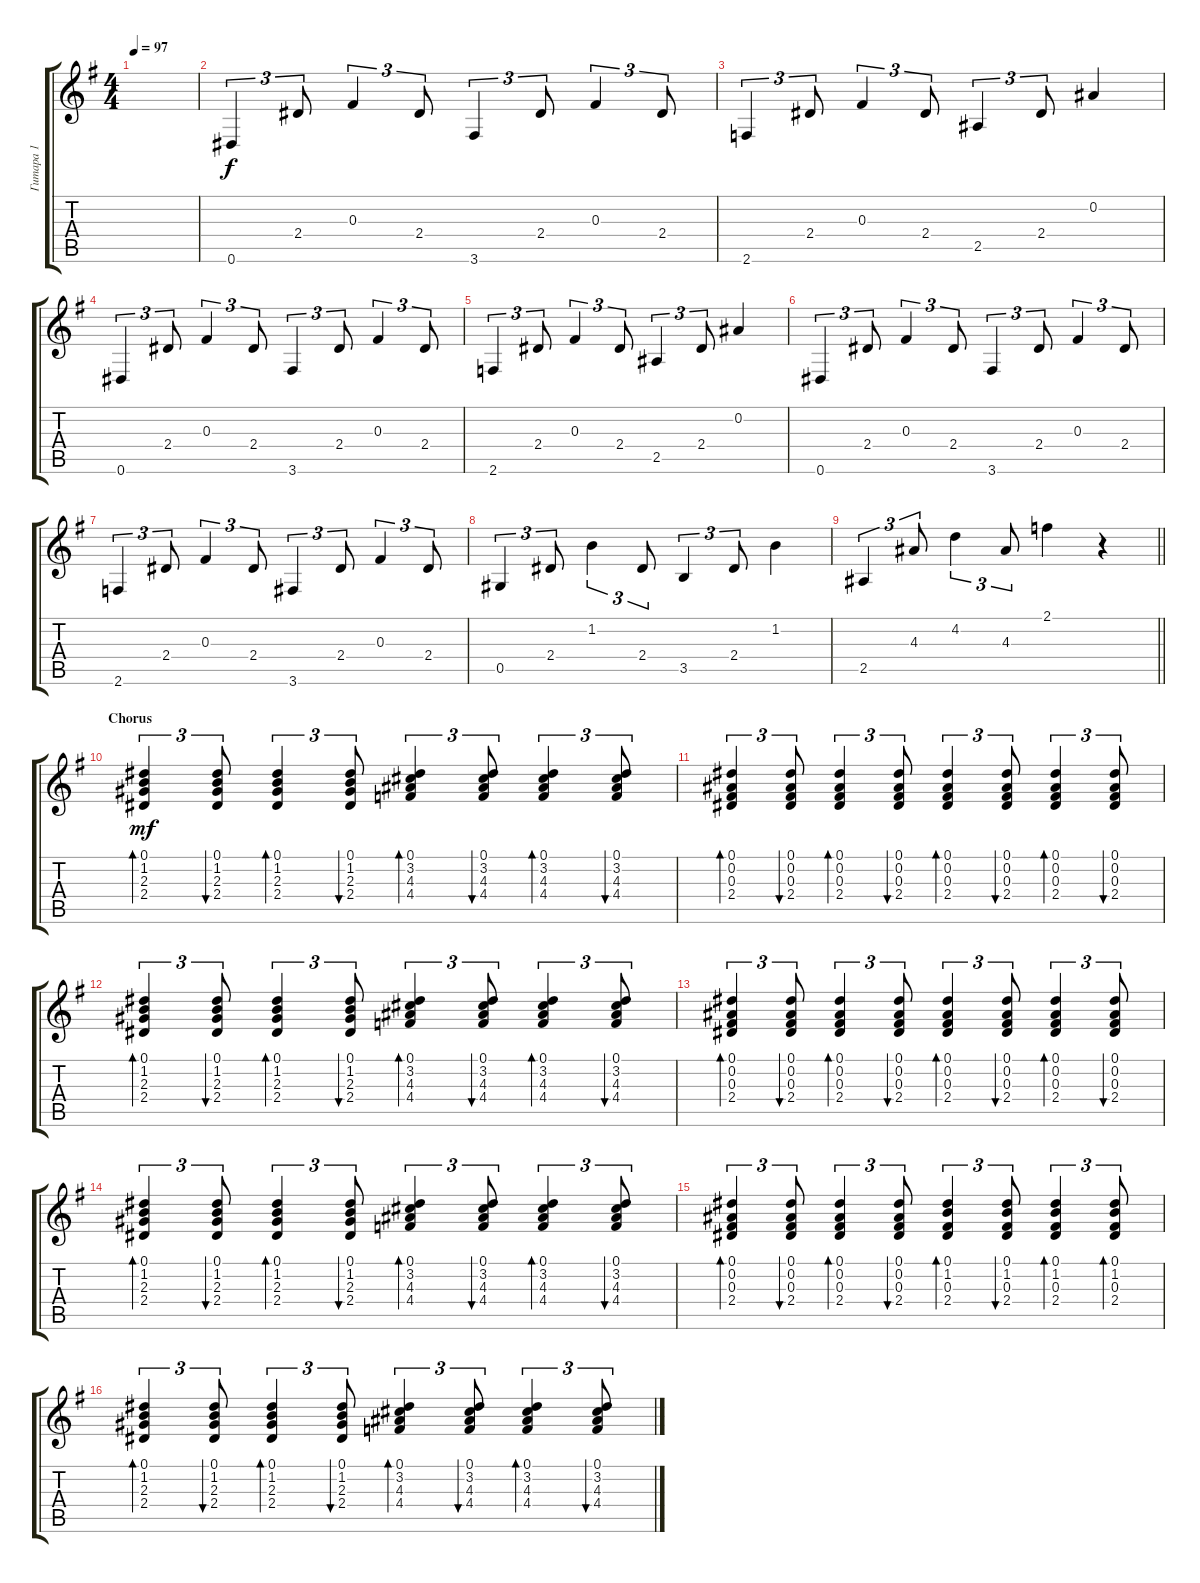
\track ("Гитара 1" "Гитара 1") {instrument acousticguitarsteel}
\staff {score tabs}
\tuning (Eb4 Bb3 Gb3 Db3 Ab2 Eb2) {hide}
\ts (4 4)
\tempo 97
\clef g2
\ks eminor
|
0.6.4{tu (3 2)} 2.4.8{tu (3 2)} 0.3.4{tu (3 2)} 2.4.8{tu (3 2)} 3.6.4{tu (3 2)} 2.4.8{tu (3 2)} 0.3.4{tu (3 2)} 2.4.8{tu (3 2)} |
2.6.4{tu (3 2)} 2.4.8{tu (3 2)} 0.3.4{tu (3 2)} 2.4.8{tu (3 2)} 2.5.4{tu (3 2)} 2.4.8{tu (3 2)} 0.2.4 |
0.6.4{tu (3 2)} 2.4.8{tu (3 2)} 0.3.4{tu (3 2)} 2.4.8{tu (3 2)} 3.6.4{tu (3 2)} 2.4.8{tu (3 2)} 0.3.4{tu (3 2)} 2.4.8{tu (3 2)} |
2.6.4{tu (3 2)} 2.4.8{tu (3 2)} 0.3.4{tu (3 2)} 2.4.8{tu (3 2)} 2.5.4{tu (3 2)} 2.4.8{tu (3 2)} 0.2.4 |
0.6.4{tu (3 2)} 2.4.8{tu (3 2)} 0.3.4{tu (3 2)} 2.4.8{tu (3 2)} 3.6.4{tu (3 2)} 2.4.8{tu (3 2)} 0.3.4{tu (3 2)} 2.4.8{tu (3 2)} |
2.6.4{tu (3 2)} 2.4.8{tu (3 2)} 0.3.4{tu (3 2)} 2.4.8{tu (3 2)} 3.6.4{tu (3 2)} 2.4.8{tu (3 2)} 0.3.4{tu (3 2)} 2.4.8{tu (3 2)} |
0.5.4{tu (3 2)} 2.4.8{tu (3 2)} 1.2.4{tu (3 2)} 2.4.8{tu (3 2)} 3.5.4{tu (3 2)} 2.4.8{tu (3 2)} 1.2.4 |
\barLineRight lightlight
2.5.4{tu (3 2)} 4.3.8{tu (3 2)} 4.2.4{tu (3 2)} 4.3.8{tu (3 2)} 2.1.4 r.4 |
\section ("" "Chorus")
(0.1 1.2 2.3 2.4).4{tu (3 2) bd 60 dy mf} (0.1 1.2 2.3 2.4).8{tu (3 2) bu 60} (0.1 1.2 2.3 2.4).4{tu (3 2) bd 60} (0.1 1.2 2.3 2.4).8{tu (3 2) bu 60} (0.1 3.2 4.3 4.4).4{tu (3 2) bd 60} (0.1 3.2 4.3 4.4).8{tu (3 2) bu 60} (0.1 3.2 4.3 4.4).4{tu (3 2) bd 60} (0.1 3.2 4.3 4.4).8{tu (3 2) bu 60} |
(0.1 0.2 0.3 2.4).4{tu (3 2) bd 120} (0.1 0.2 0.3 2.4).8{tu (3 2) bu 60} (0.1 0.2 0.3 2.4).4{tu (3 2) bd 60} (0.1 0.2 0.3 2.4).8{tu (3 2) bu 60} (0.1 0.2 0.3 2.4).4{tu (3 2) bd 120} (0.1 0.2 0.3 2.4).8{tu (3 2) bu 60} (0.1 0.2 0.3 2.4).4{tu (3 2) bd 60} (0.1 0.2 0.3 2.4).8{tu (3 2) bu 60} |
(0.1 1.2 2.3 2.4).4{tu (3 2) bd 60} (0.1 1.2 2.3 2.4).8{tu (3 2) bu 60} (0.1 1.2 2.3 2.4).4{tu (3 2) bd 60} (0.1 1.2 2.3 2.4).8{tu (3 2) bu 60} (0.1 3.2 4.3 4.4).4{tu (3 2) bd 60} (0.1 3.2 4.3 4.4).8{tu (3 2) bu 60} (0.1 3.2 4.3 4.4).4{tu (3 2) bd 60} (0.1 3.2 4.3 4.4).8{tu (3 2) bu 60} |
(0.1 0.2 0.3 2.4).4{tu (3 2) bd 120} (0.1 0.2 0.3 2.4).8{tu (3 2) bu 60} (0.1 0.2 0.3 2.4).4{tu (3 2) bd 60} (0.1 0.2 0.3 2.4).8{tu (3 2) bu 60} (0.1 0.2 0.3 2.4).4{tu (3 2) bd 120} (0.1 0.2 0.3 2.4).8{tu (3 2) bu 60} (0.1 0.2 0.3 2.4).4{tu (3 2) bd 60} (0.1 0.2 0.3 2.4).8{tu (3 2) bu 60} |
(0.1 1.2 2.3 2.4).4{tu (3 2) bd 60} (0.1 1.2 2.3 2.4).8{tu (3 2) bu 60} (0.1 1.2 2.3 2.4).4{tu (3 2) bd 60} (0.1 1.2 2.3 2.4).8{tu (3 2) bu 60} (0.1 3.2 4.3 4.4).4{tu (3 2) bd 60} (0.1 3.2 4.3 4.4).8{tu (3 2) bu 60} (0.1 3.2 4.3 4.4).4{tu (3 2) bd 60} (0.1 3.2 4.3 4.4).8{tu (3 2) bu 60} |
(0.1 0.2 0.3 2.4).4{tu (3 2) bd 120} (0.1 0.2 0.3 2.4).8{tu (3 2) bu 60} (0.1 0.2 0.3 2.4).4{tu (3 2) bd 60} (0.1 0.2 0.3 2.4).8{tu (3 2) bu 60} (0.1 1.2 0.3 2.4).4{tu (3 2) bd 60} (0.1 1.2 0.3 2.4).8{tu (3 2) bu 60} (0.1 1.2 0.3 2.4).4{tu (3 2) bd 60} (0.1 1.2 0.3 2.4).8{tu (3 2) bd 60} |
(0.1 1.2 2.3 2.4).4{tu (3 2) bd 60} (0.1 1.2 2.3 2.4).8{tu (3 2) bu 60} (0.1 1.2 2.3 2.4).4{tu (3 2) bd 60} (0.1 1.2 2.3 2.4).8{tu (3 2) bu 60} (0.1 3.2 4.3 4.4).4{tu (3 2) bd 60} (0.1 3.2 4.3 4.4).8{tu (3 2) bu 60} (0.1 3.2 4.3 4.4).4{tu (3 2) bd 60} (0.1 3.2 4.3 4.4).8{tu (3 2) bu 60}
